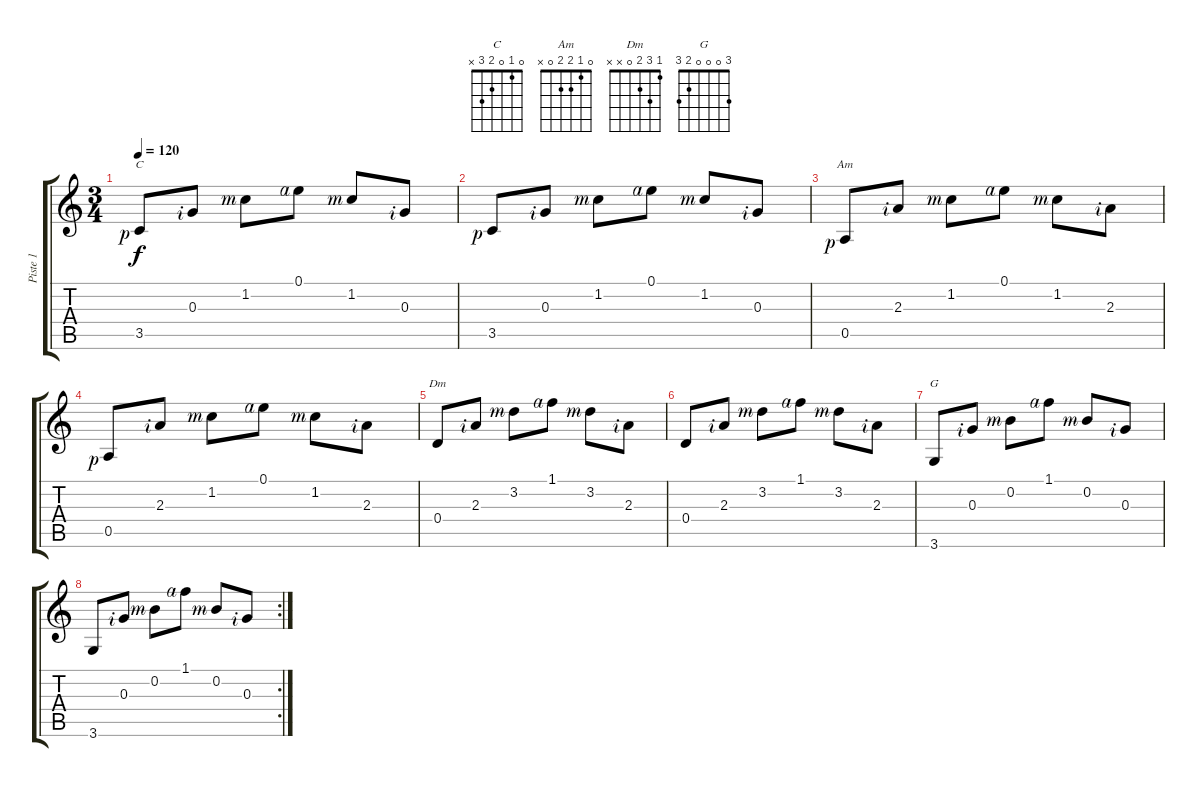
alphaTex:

\track ("Piste 1" "Piste 1") {instrument acousticguitarnylon}
\staff {score tabs}
\tuning (E4 B3 G3 D3 A2 E2) {hide}
\chord ("C" 0 1 0 2 3 x)
\chord ("Am" 0 1 2 2 0 x)
\chord ("Dm" 1 3 2 0 x x)
\chord ("G" 3 0 0 0 2 3)
\ts (3 4)
\tempo 120
\clef g2
\ks c
3.5{rf 1}.8{ch "C" dy f instrument acousticguitarnylon} 0.3{rf 2}.8 1.2{rf 3}.8 0.1{rf 4}.8 1.2{rf 3}.8 0.3{rf 2}.8 |
3.5{rf 1}.8 0.3{rf 2}.8 1.2{rf 3}.8 0.1{rf 4}.8 1.2{rf 3}.8 0.3{rf 2}.8 |
0.5{rf 1}.8{ch "Am"} 2.3{rf 2}.8 1.2{rf 3}.8 0.1{rf 4}.8 1.2{rf 3}.8 2.3{rf 2}.8 |
0.5{rf 1}.8 2.3{rf 2}.8 1.2{rf 3}.8 0.1{rf 4}.8 1.2{rf 3}.8 2.3{rf 2}.8 |
0.4.8{ch "Dm"} 2.3{rf 2}.8 3.2{rf 3}.8 1.1{rf 4}.8 3.2{rf 3}.8 2.3{rf 2}.8 |
0.4.8 2.3{rf 2}.8 3.2{rf 3}.8 1.1{rf 4}.8 3.2{rf 3}.8 2.3{rf 2}.8 |
3.6.8{ch "G"} 0.3{rf 2}.8 0.2{rf 3}.8 1.1{rf 4}.8 0.2{rf 3}.8 0.3{rf 2}.8 |
\rc 2
3.6.8 0.3{rf 2}.8 0.2{rf 3}.8 1.1{rf 4}.8 0.2{rf 3}.8 0.3{rf 2}.8
